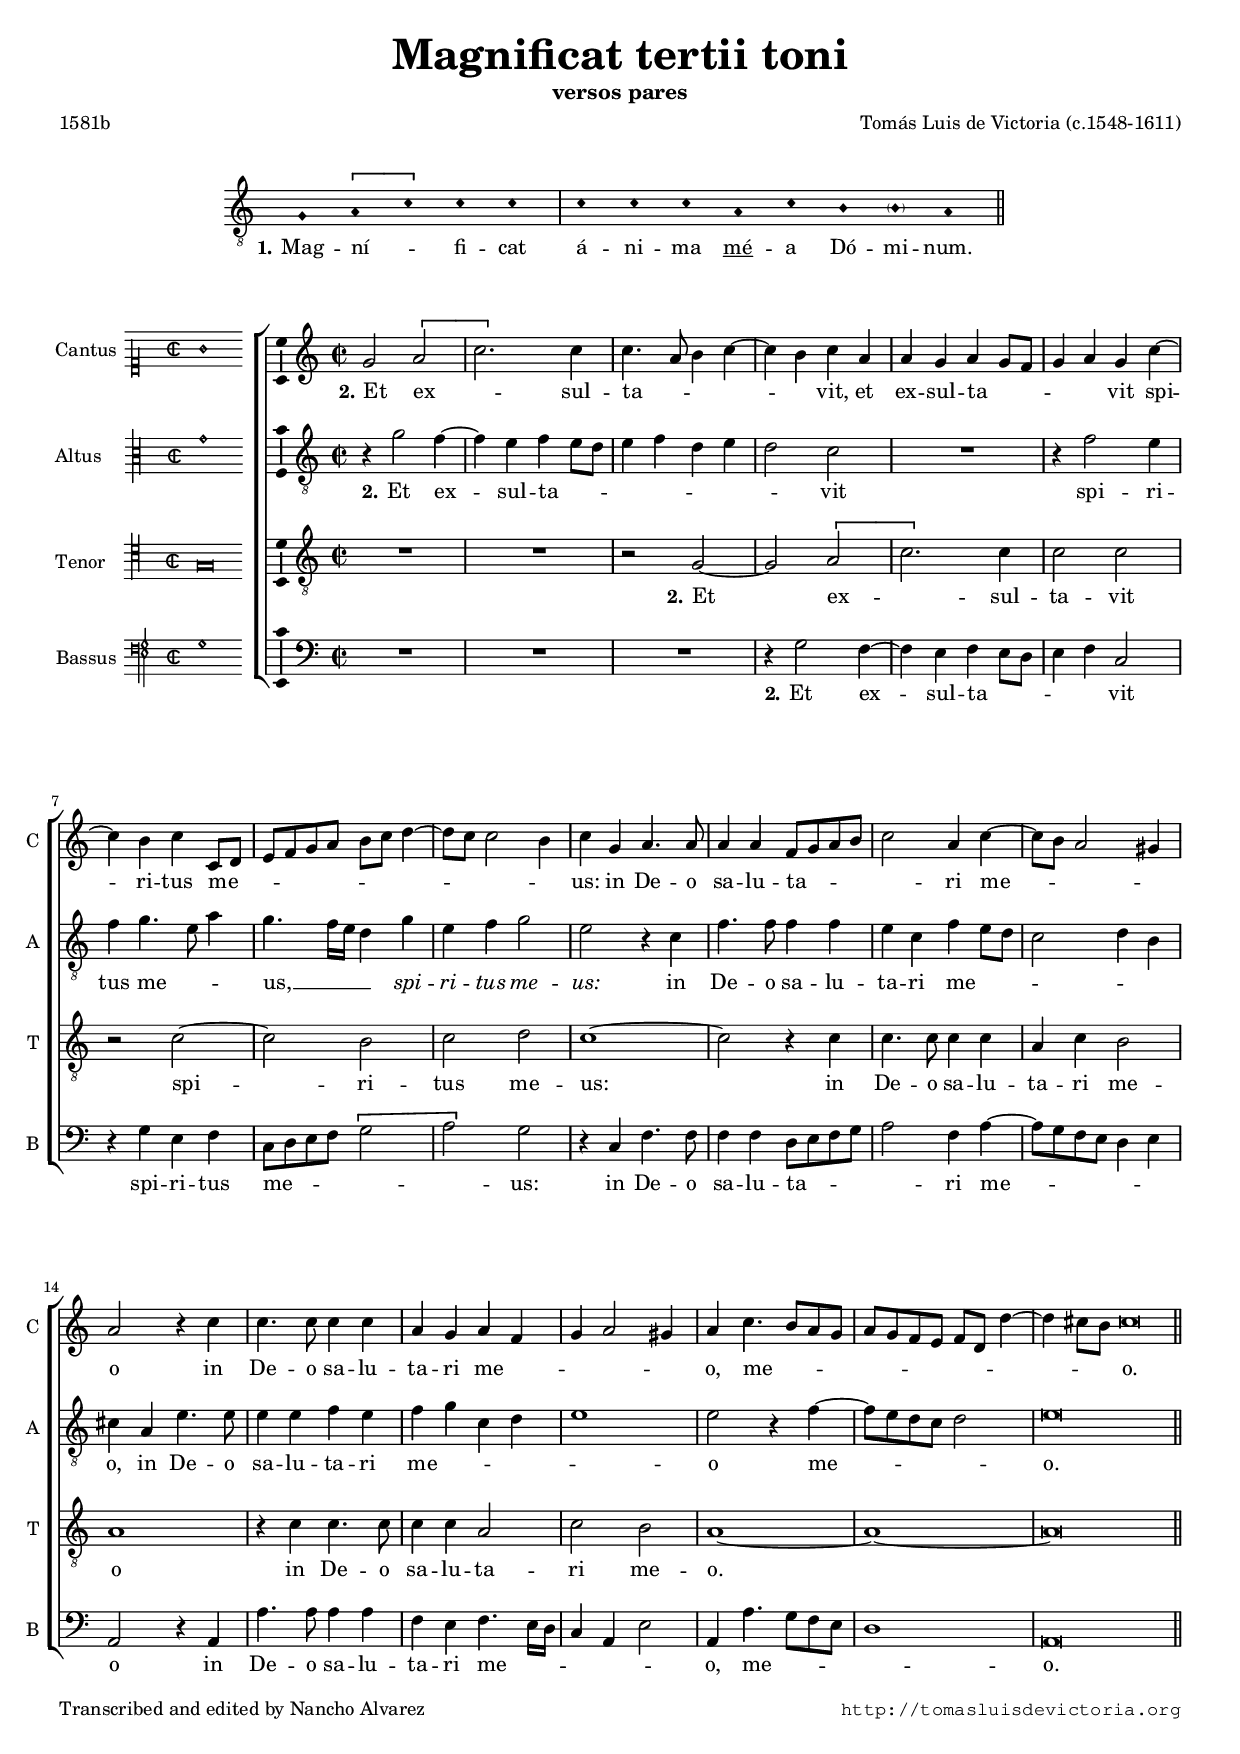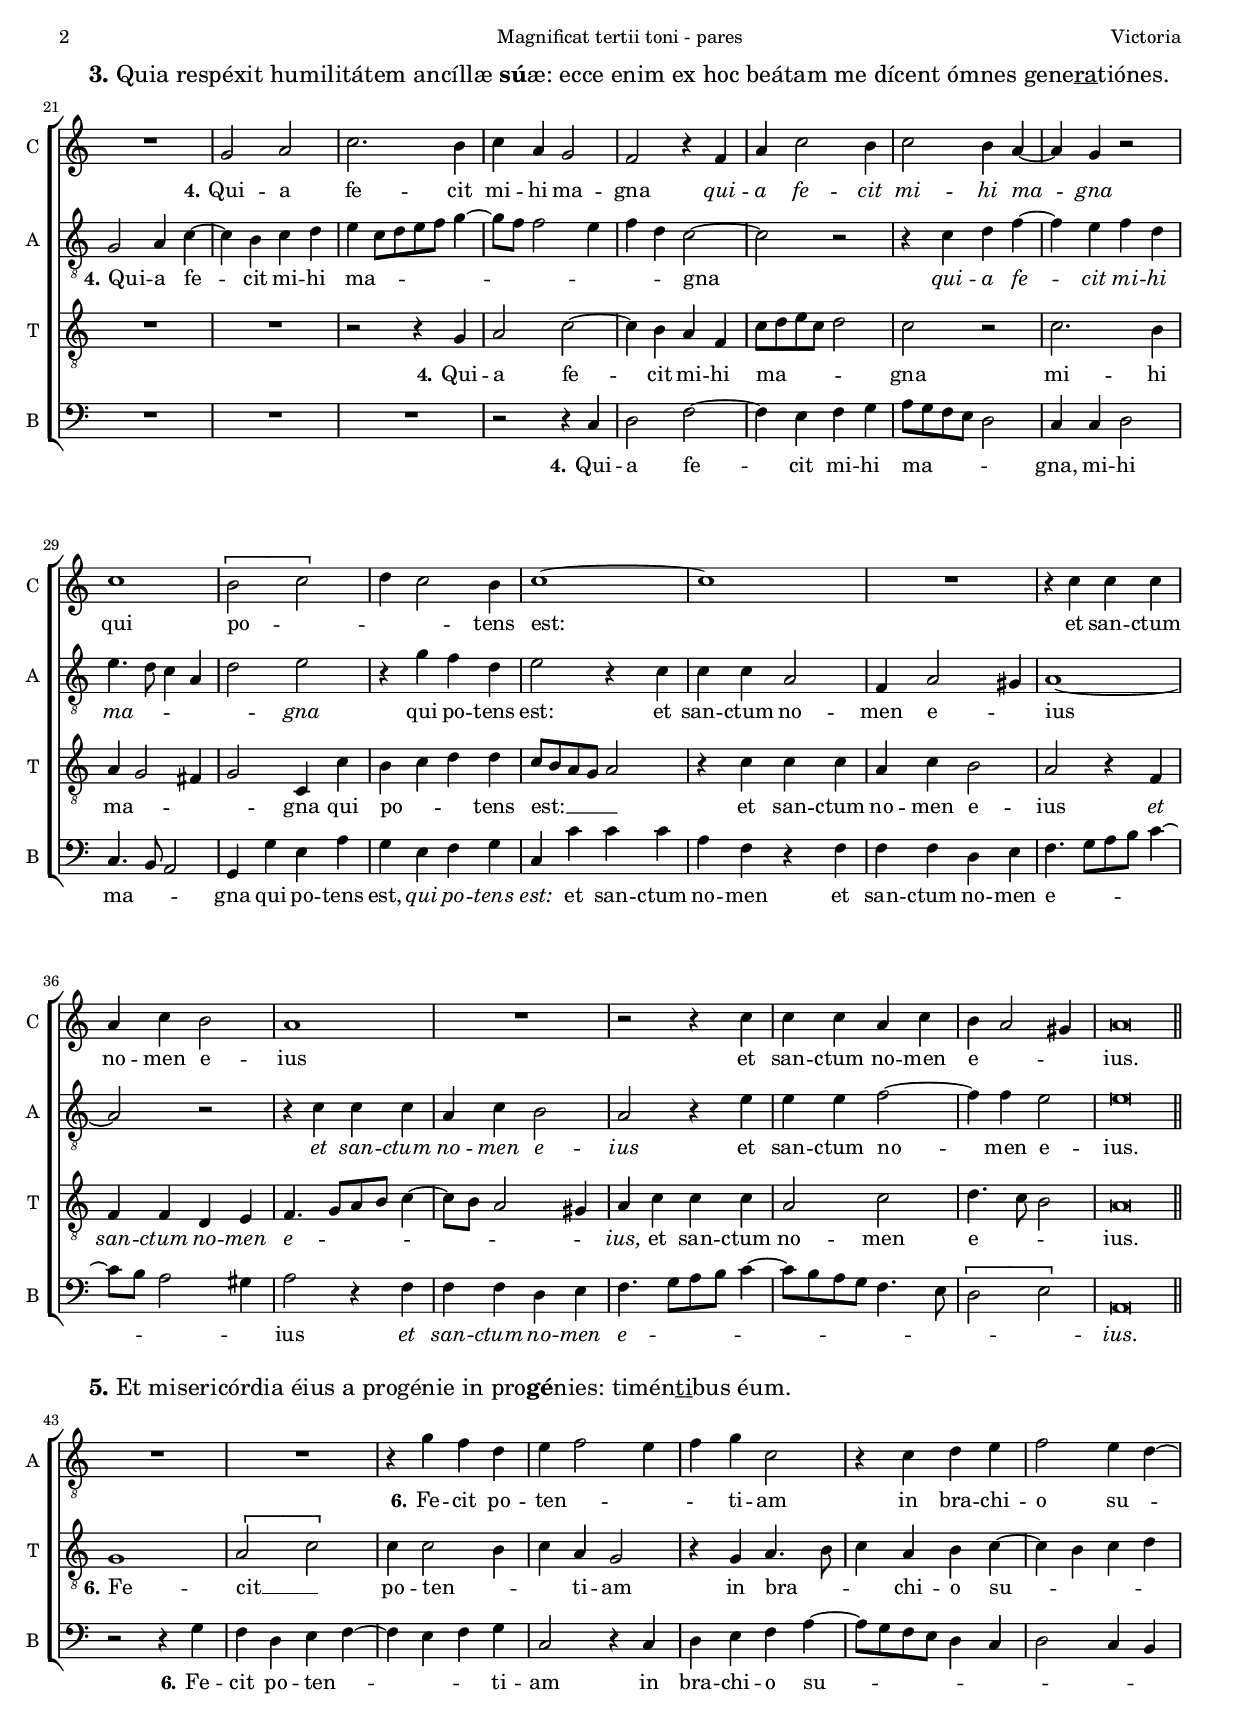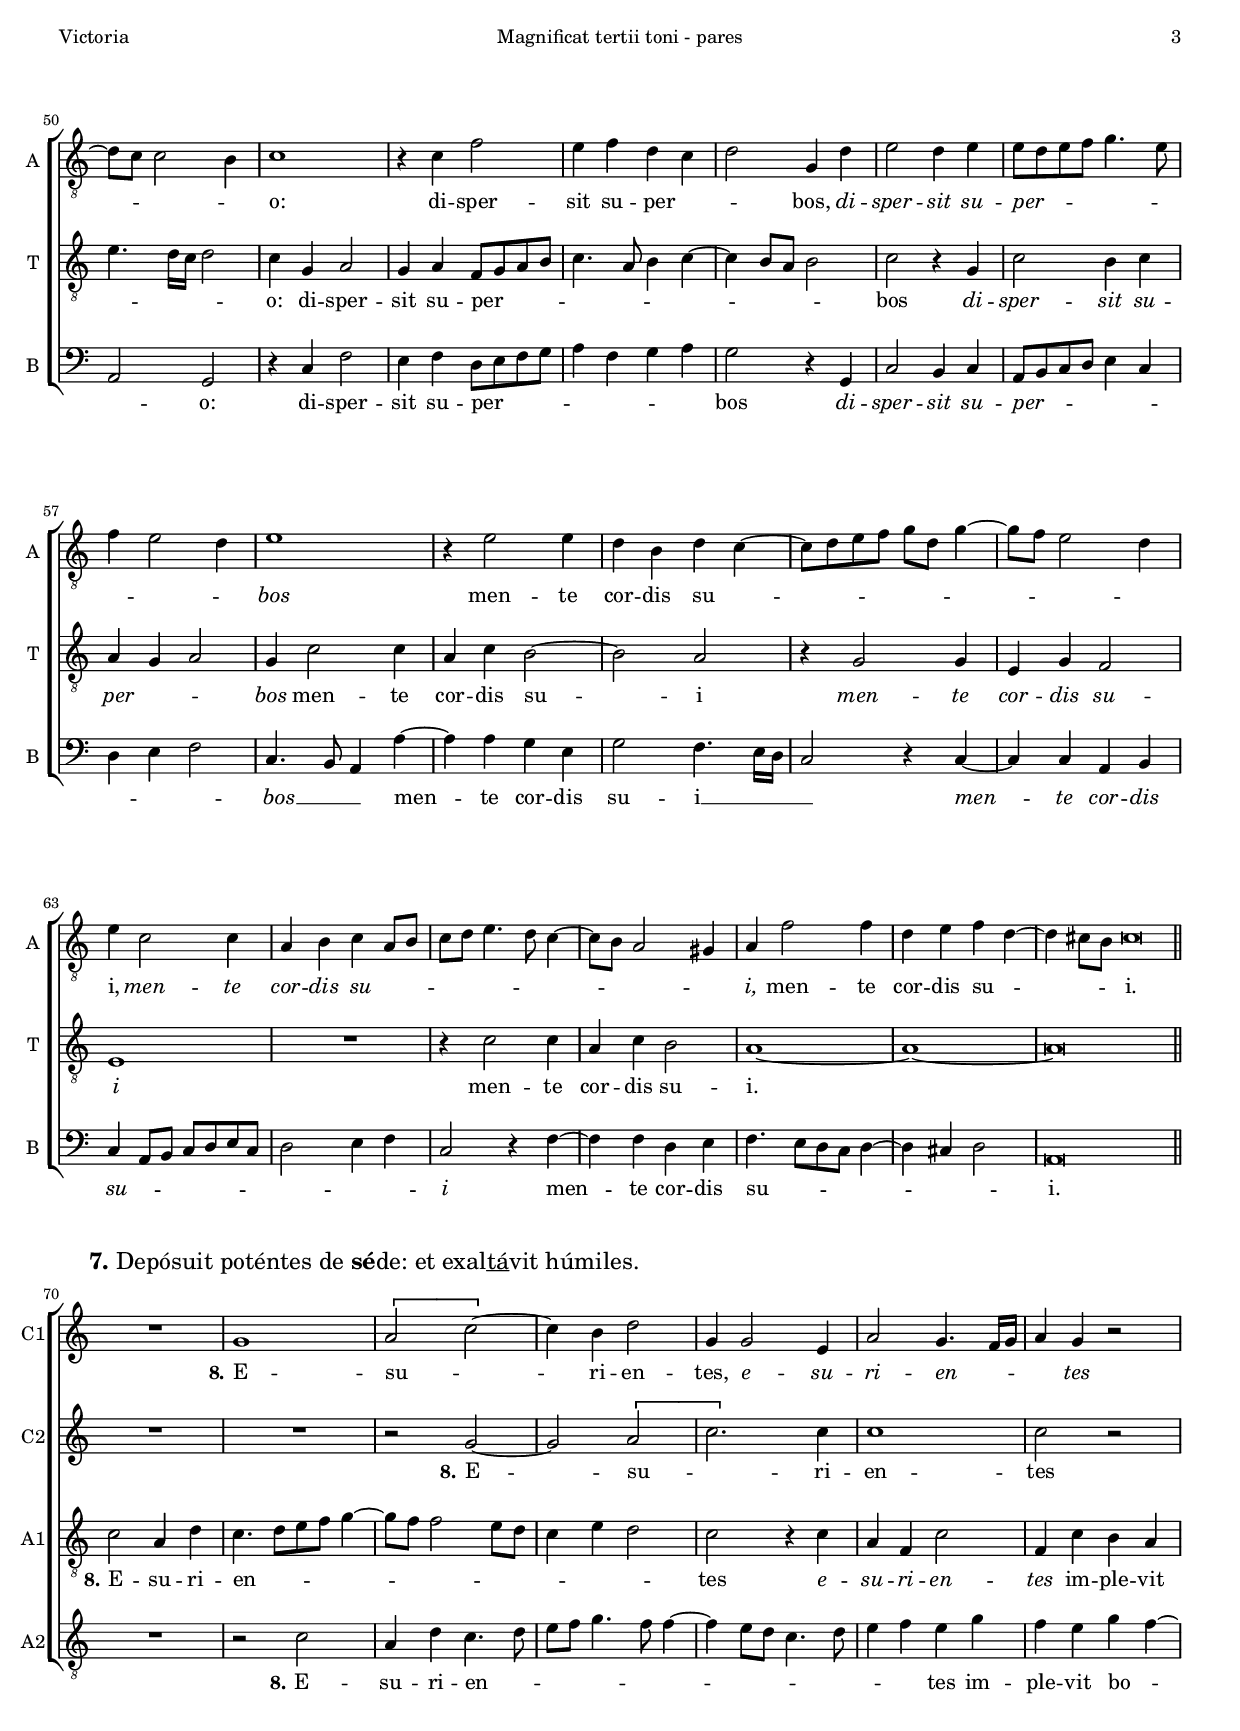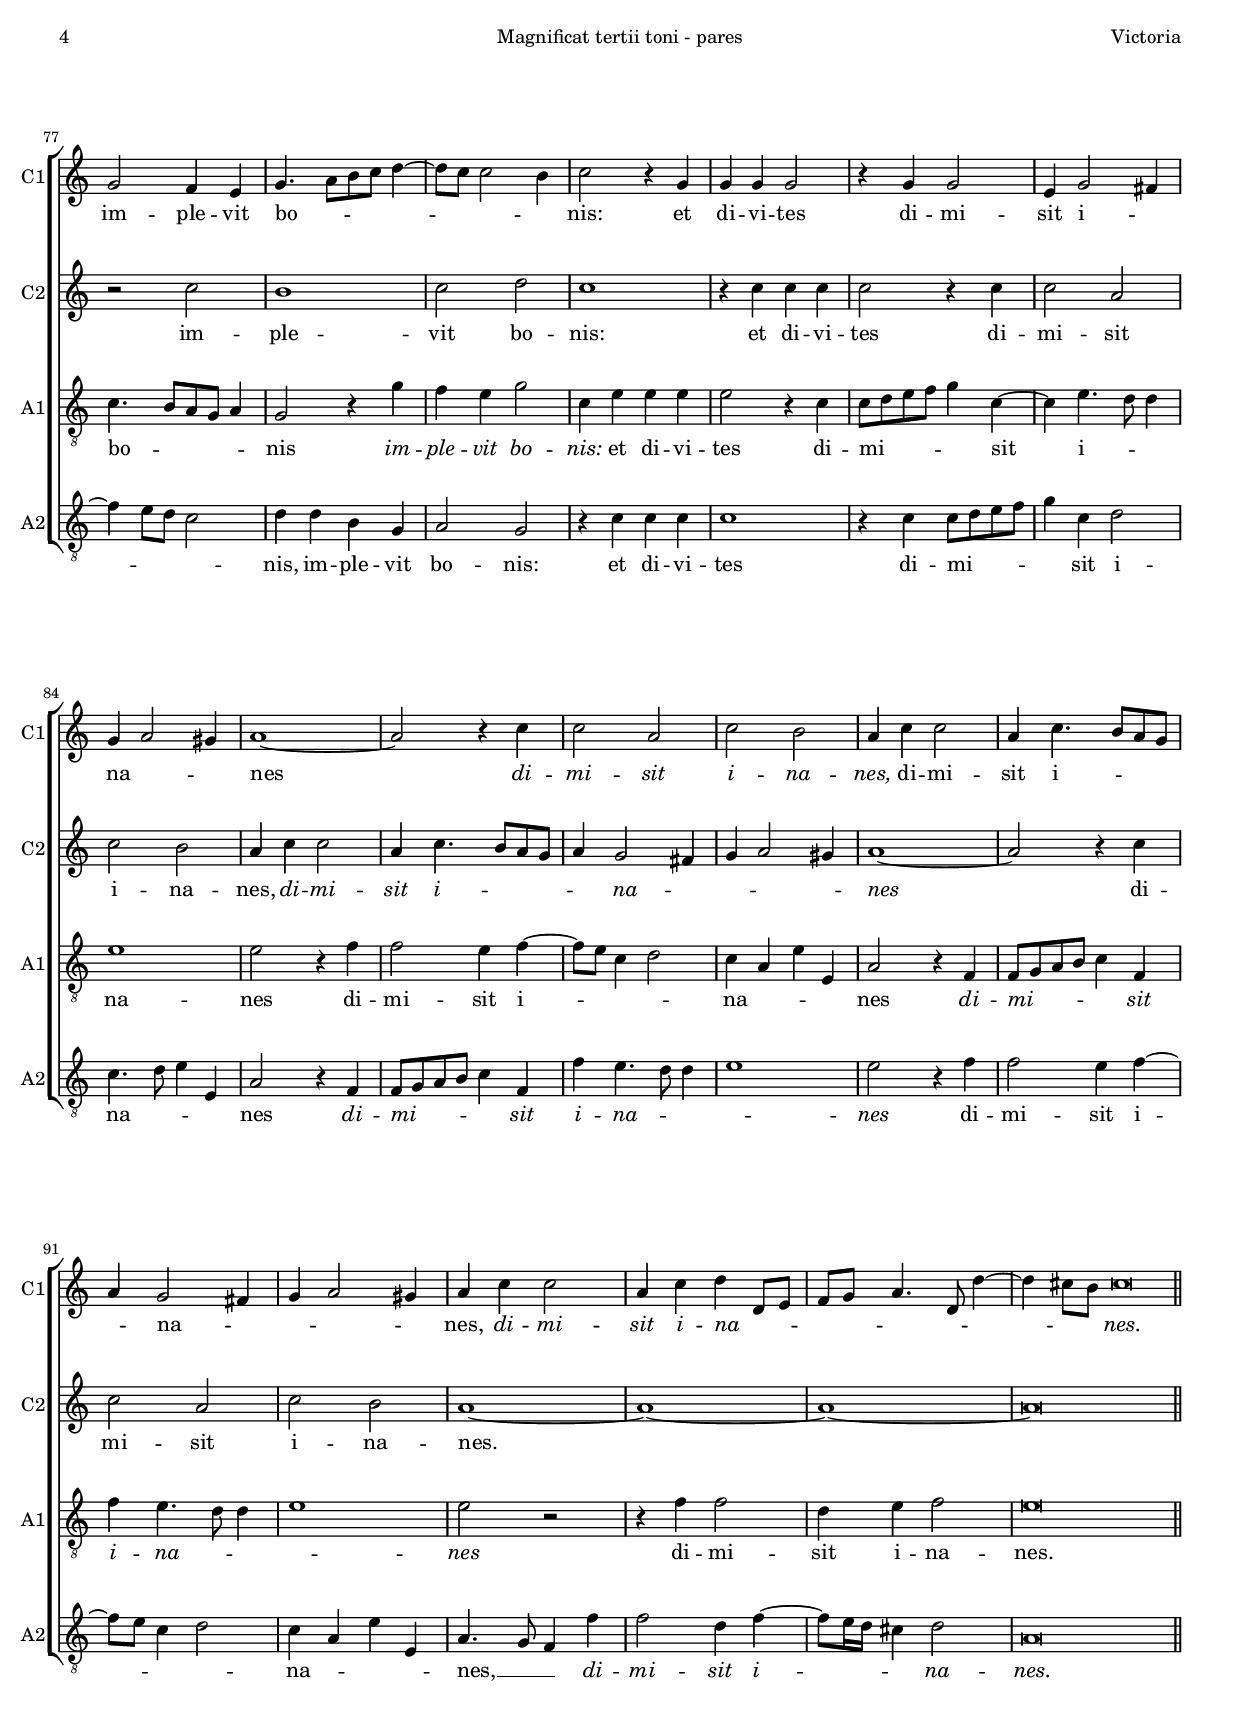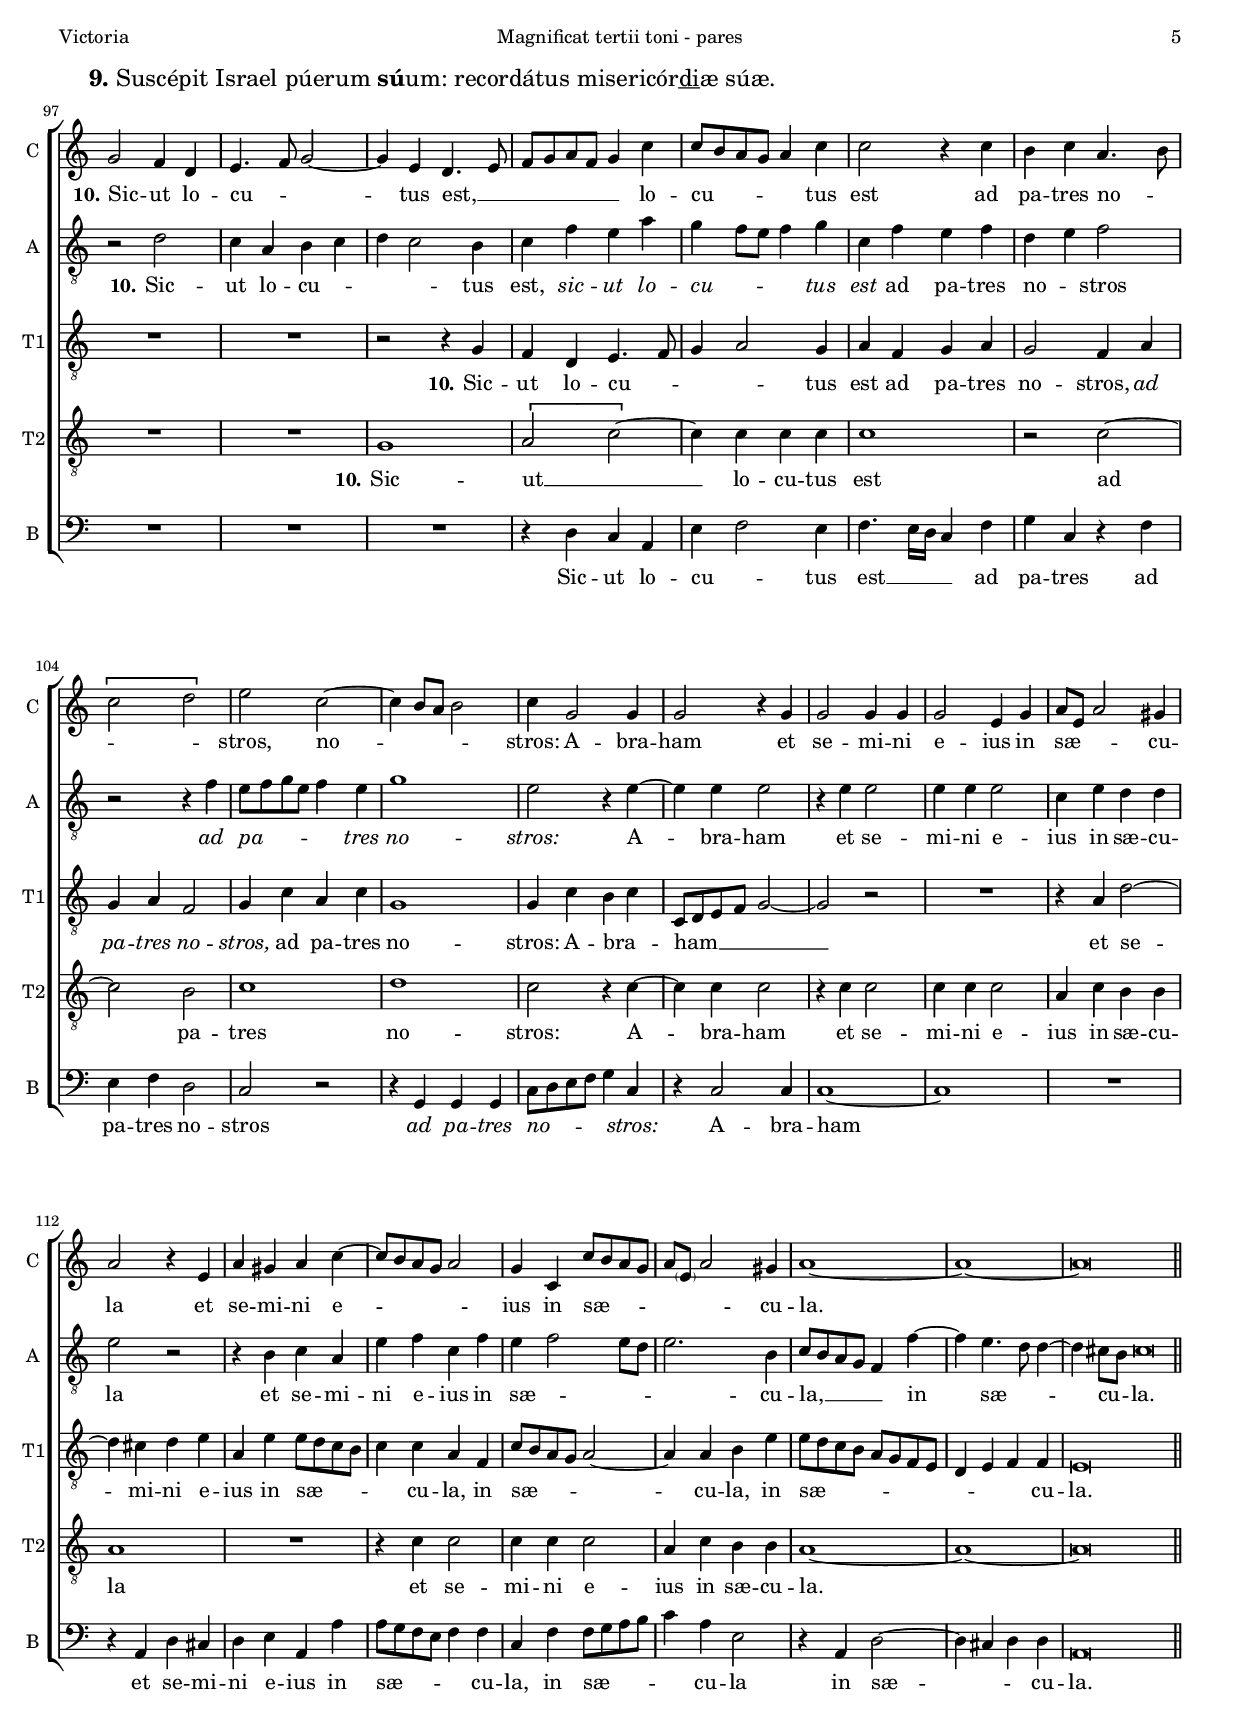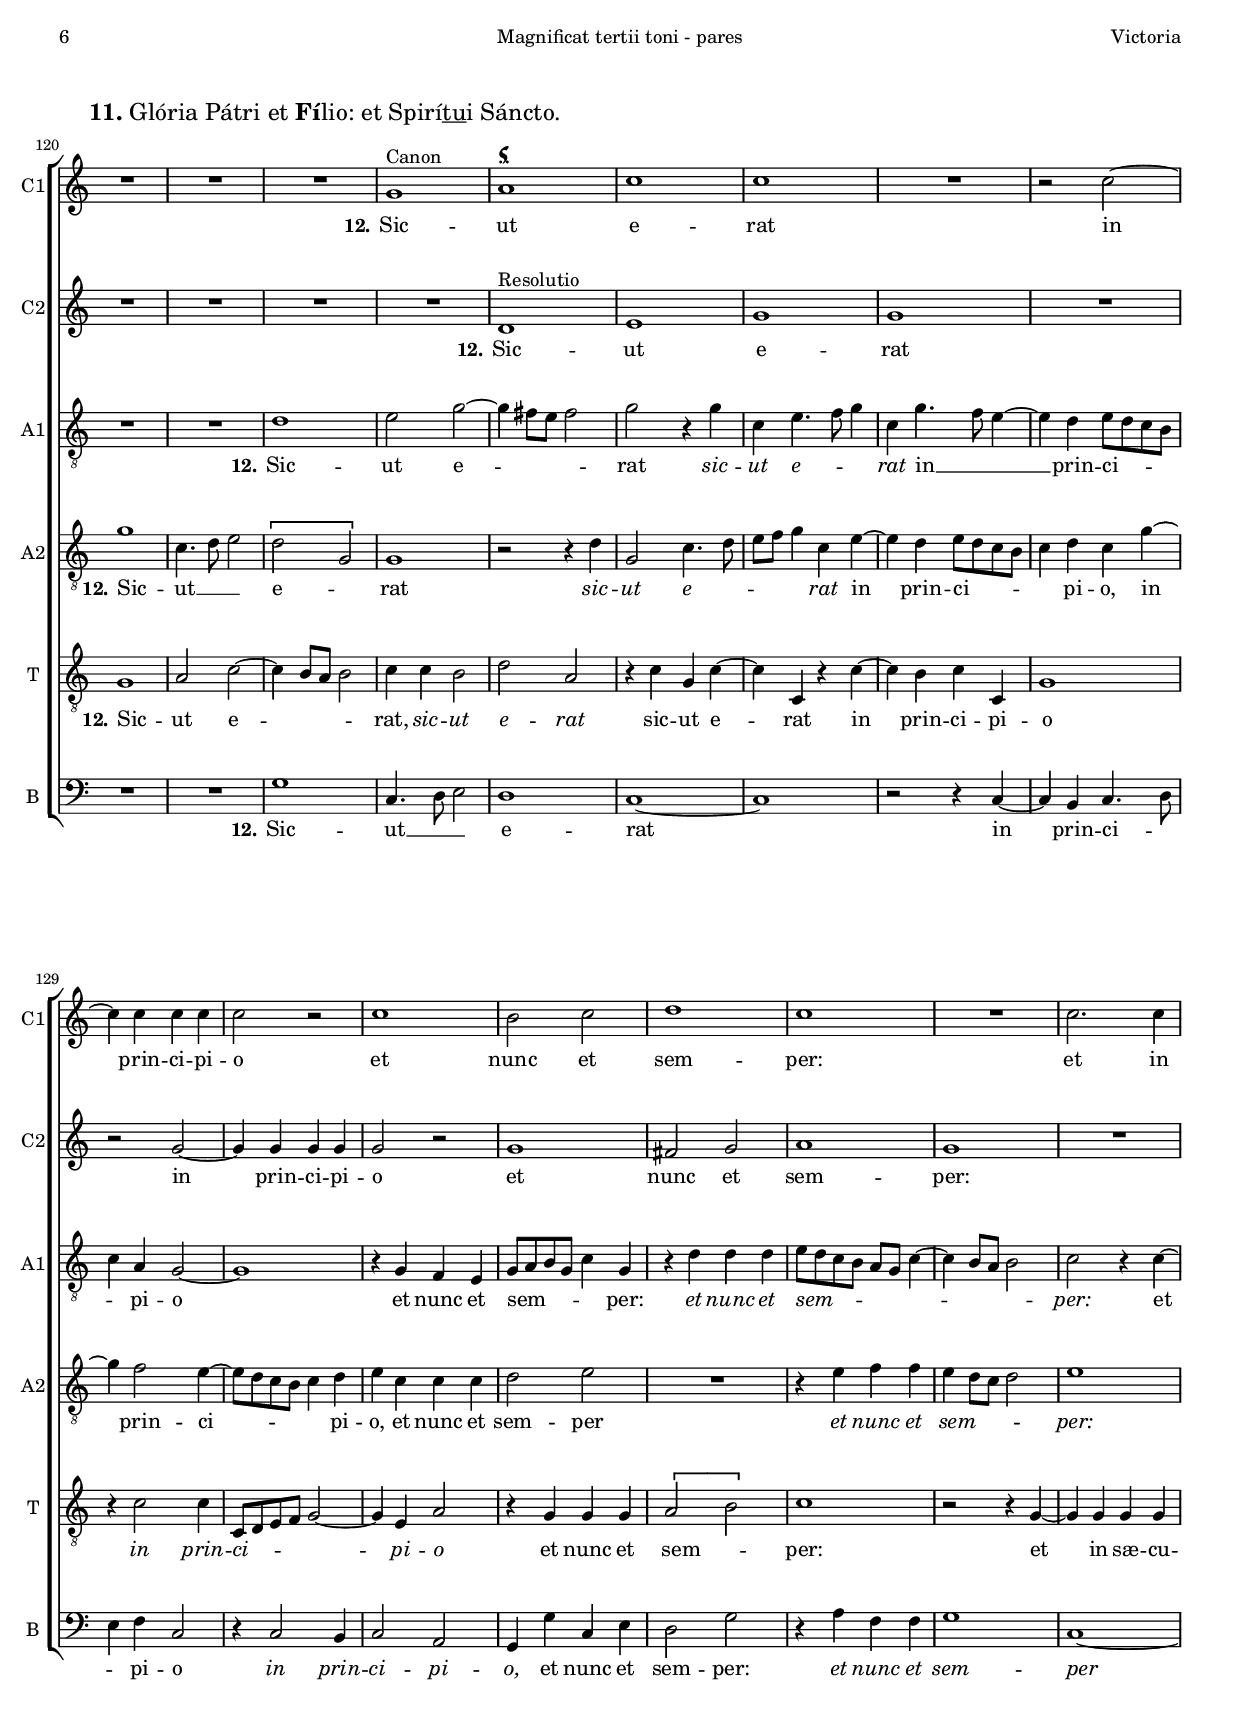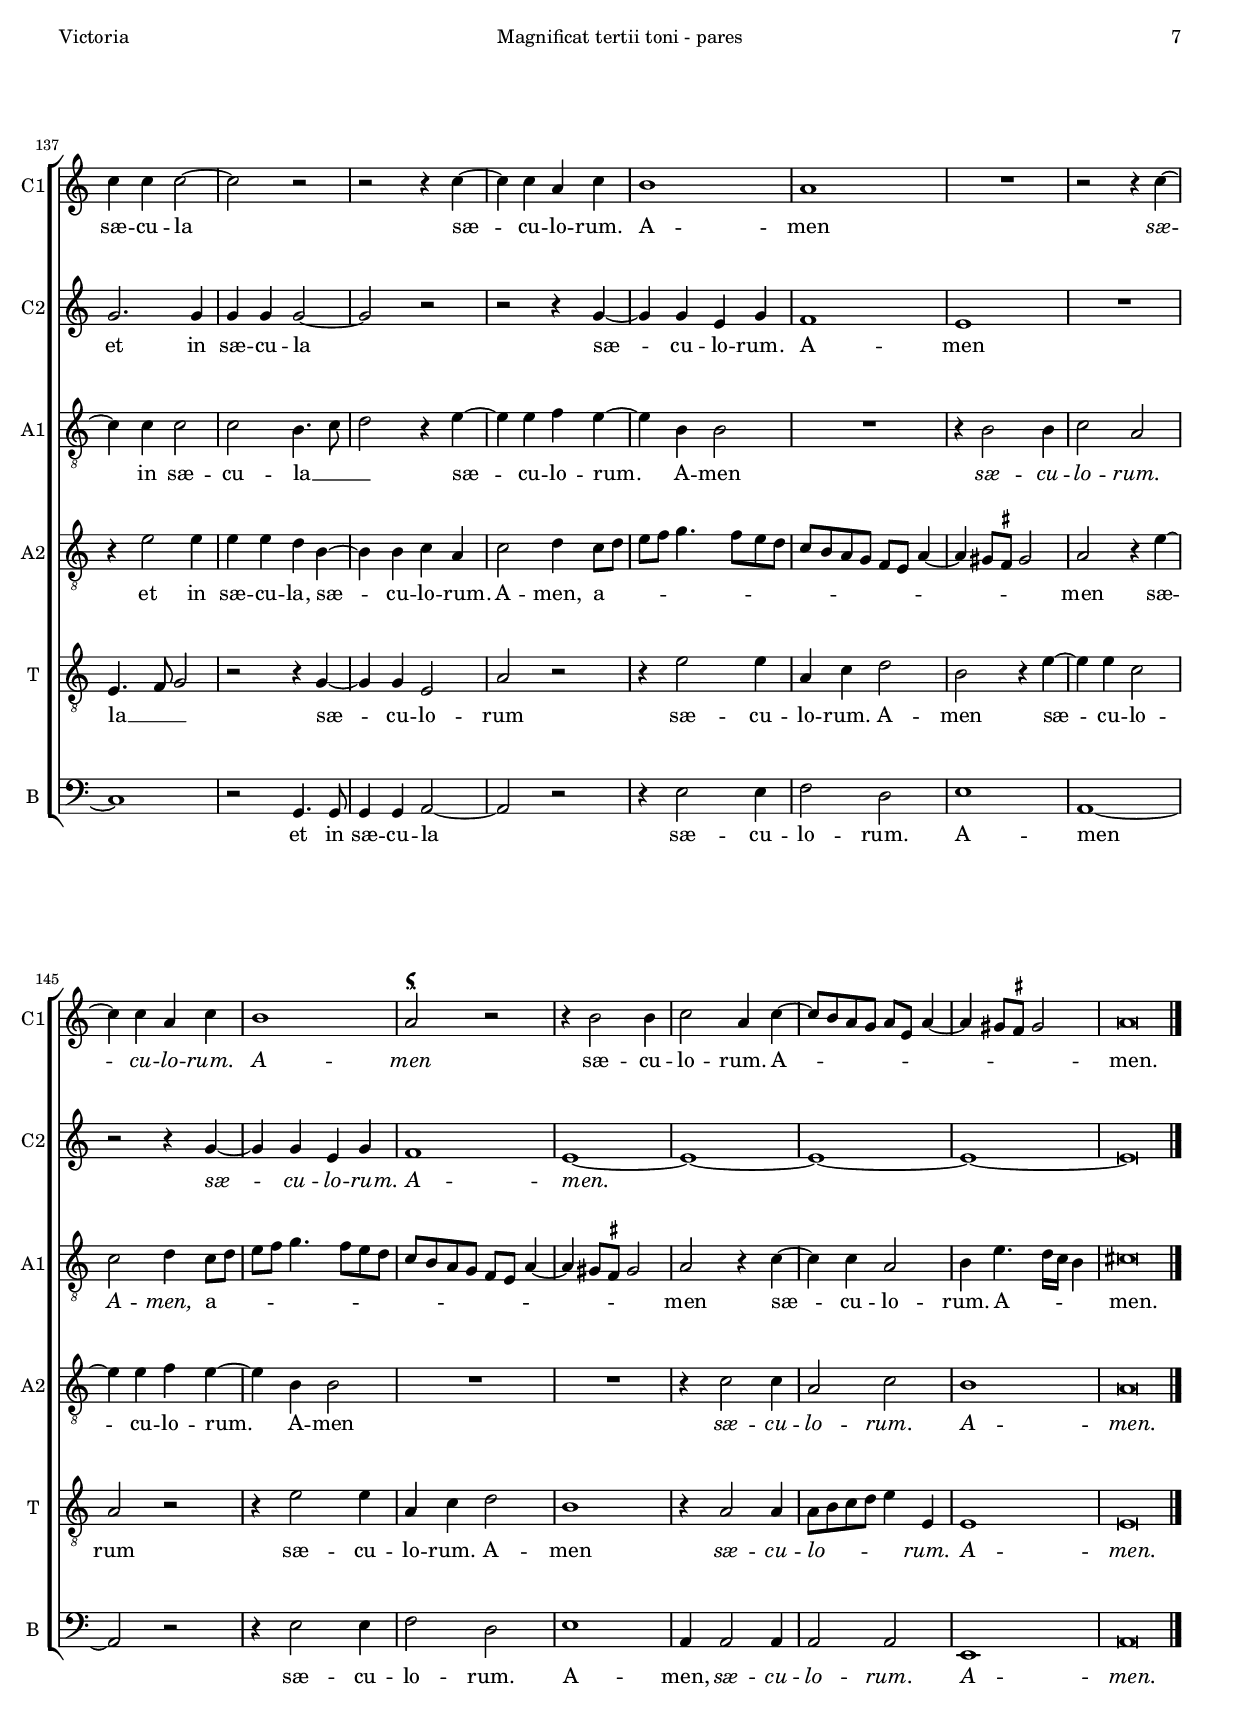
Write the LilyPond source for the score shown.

\version "2.22.0"

#(set-default-paper-size "a4")
#(set-global-staff-size 16.4)
#(ly:set-option 'point-and-click #f)
%mobile -s14.3 -i3.0 -m7

italicas=\override LyricText.font-shape = #'italic
rectas=\override LyricText.font-shape = #'upright
ss=\once \set suggestAccidentals = ##t
incipitwidth = 20
mtempo={\tempo 4 = 100 }
mtempob={\tempo 4 = 50 }
mtempoc={\tempo 4 = 150 }
mt=#(define-music-function (offset) (number?) ; move lyric text
      #{ \once \override LyricText.X-offset = -$offset #})

htitle="Magnificat tertii toni - pares"
hcomposer="Victoria"

\header {
	title=\markup{\fontsize #3 "Magnificat tertii toni"}
	subtitle="versos pares"
	%subsubtitle=\markup{\null \vspace #1 }
	composer="Tomás Luis de Victoria (c.1548-1611)"
        pdfauthor=\composer
	%opus="(-)"
	poet=\markup{"1581b"}
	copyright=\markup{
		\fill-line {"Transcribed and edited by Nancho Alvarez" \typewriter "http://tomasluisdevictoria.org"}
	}
%	tagline=""
}

\markup{\null \vspace #.4 }

\score {\transpose c c {
<<
         \new Voice = "canto" {
         	 %\set Staff.instrumentName=""
                 \override Staff.TimeSignature.transparent = ##t
                 \override Stem.transparent = ##t
                 \set Score.timing = ##f
                 \override NoteHead.style = #'neomensural         
                 \clef "G_8" 
                 \key c \major
                 g4 \[a c'\] c' c' \bar "|"
                 c' c' c' a c' b \parenthesize b a
                 % no coincide con ninguna entonación que yo conozca, antigua o moderna, pero es la del cantus firmus
                 \bar "||"
         }
         \new Lyrics \lyricsto "canto" { 
                \set stanza = "1." Mag -- ní -- _ fi -- cat  
                            á -- ni -- ma \markup{\underline "mé"} -- a Dó -- mi -- num.
         }
>>
        }%transpose

\layout {
        \override LigatureBracket.padding = #1
        line-width=16\cm 
        indent=2.8\cm
        ragged-right = ##f
                %tablet line-width=13.5\cm
                %tablet indent=3.0\cm
}
}

%tablet \pageBreak




global={
  \override Score.RehearsalMark.self-alignment-X=#left
  \override Score.RehearsalMark.padding=#5
  \override Score.TimeSignature.break-visibility=#end-of-line-invisible
  \key c \major \time 2/2 
        \skip 1*20 \bar "||" %\break
	\skip 1*22 \bar "||" \break
	\skip 1*27 \bar "||" \break
	\skip 1*27 \bar "||" \break
	\skip 1*23 \bar "||" \break
	\skip 1*33  \bar "|."
}

cantus=\relative c'' {
	g2 \[a
	c2.\] c4
	c4. a8 b4 c ~
	c b c a
%5
	a g a g8 f
	g4 a g c ~
	c b c c,8 d
	e f g a b c d4 ~
	d8 c c2 b4
%10
	c g a4. a8
	a4 a f8 g a b
	c2 a4 c ~
	c8 b a2 gis4
	a2 r4 c
%15
	c4. c8 c4 c
	a g a f
	g a2 gis4
	a c4. b8 a g
	a g f e f d d'4 ~
%20
	d cis8 b \mtempob cis\breve*1/4 \mtempo 
	\mark \markup{\concat {\bold "3." " Quia respéxit humilitátem ancíllæ " \bold "sú" "æ: ecce enim ex hoc beátam me dícent ómnes gene" \underline "ra" "tiónes."}}
	R1*4/4
	g2 a
	c2. b4
	c a g2
%25
	f r4 f
	a c2 b4
	c2 b4 a ~
	a g r2
	c1
%30
	\[b2 c\]
	d4 c2 b4
	c1 ~
	c
	R1*4/4
%35
	r4 c c c
	a c b2
	a1
	R1*4/4
	r2 r4 c
%40
	c c a c
	b a2 gis4
	a\breve*1/2
	R1*4/4
	R1*4/4
%45
	R1*4/4
	R1*4/4
	R1*4/4
	R1*4/4
	R1*4/4
%50
	R1*4/4
	R1*4/4
	R1*4/4
	R1*4/4
	R1*4/4
%55
	R1*4/4
	R1*4/4
	R1*4/4
	R1*4/4
	R1*4/4
%60
	R1*4/4
	R1*4/4
	R1*4/4
	R1*4/4
	R1*4/4
%65
	R1*4/4
	R1*4/4
	R1*4/4
	R1*4/4
	R1*4/4
%70
	\set Staff.shortInstrumentName="C1"
	\mark \markup{\concat {\bold "7." " Depósuit poténtes de " \bold "sé" "de: et exal" \underline "tá" "vit húmiles."}}
        R1*4/4
	g1
	\[a2 c ~ \]
	c4 b d2
	g,4 g2 e4
%75
	a2 g4. f16 g
	a4 g r2
	g f4 e
	g4.  a8[ b c] d4 ~
	d8 c c2 b4
%80
	c2 r4 g
	g g g2
	r4 g g2
	e4 g2 fis4
	g a2 gis4 % progresion con 2 sostenidos ! 
%85
	a1 ~
	a2 r4 c
	c2 a
	c b
	a4 c c2
%90
	a4 c4. b8 a g
	a4 g2 fis4
	g a2 gis4
	a c c2
	a4 c d d,8 e
%95
	f g a4. d,8 d'4 ~
	d cis8 b \mtempob cis\breve*1/4 \mtempo
	\set Staff.shortInstrumentName="C "
	\mark \markup{\concat {\bold "9." " Suscépit Israel púerum " \bold "sú" "um: recordátus misericór" \underline "di" "æ súæ."}}
        g2 f4 d
	e4. f8 g2 ~
	g4 e d4. e8
%100
	f g a f g4 c
	c8 b a g a4 c
	c2 r4 c
	b c a4. b8
	\[c2 d\]
%105
	e c ~
	c4 b8 a b2
	c4 g2 g4
	g2 r4 g
	g2 g4 g
%110
	g2 e4 g
	a8 e a2 gis4
	a2 r4 e
	a gis a c ~
	c8 b a g a2
%115
	g4 c, c'8 b a g
	a \parenthesize e a2 gis4 % pone d
	a1 ~
	a ~
	a\breve*1/2
%120
	\set Staff.shortInstrumentName="C1"
	\mark \markup{\concat {\bold "11." " Glória Pátri et " \bold "Fí" "lio: et Spirí" \underline "tu" "i Sáncto."}}	
	R1*4/4
	R1*4/4
	R1*4/4
	g1^\markup{"Canon"}
	s4*0^\markup{\hspace #.7 \fontsize #-2 \musicglyph "scripts.usignumcongruentiae"}
	a1
%125
	c
	c
	R1*4/4
	r2 c ~
	c4 c c c
%130
	c2 r
	c1
	b2 c
	d1
	c
%135
	R1*4/4
	c2. c4
	c c c2 ~
	c r
	r r4 c ~
%140
	c c a c
	b1
	a
	R1*4/4
	r2 r4 c ~
%145
	c c a c
	b1
	s4*0^\markup{\hspace #.7 \fontsize #-2 \musicglyph "scripts.usignumcongruentiae"}
	a2 r
	r4 b2 b4
	c2 a4 c ~
%150
	c8 b a g a e a4 ~
	a gis8 \ss fis gis2
	a\breve*1/2
}

cantusdos=\relative c'' {
	R1*4/4
	R1*4/4
	R1*4/4
	R1*4/4
%5
	R1*4/4
	R1*4/4
	R1*4/4
	R1*4/4
	R1*4/4
%10
	R1*4/4
	R1*4/4
	R1*4/4
	R1*4/4
	R1*4/4
%15
	R1*4/4
	R1*4/4
	R1*4/4
	R1*4/4
	R1*4/4
%20
	R1*4/4
	R1*4/4
	R1*4/4
	R1*4/4
	R1*4/4
%25
	R1*4/4
	R1*4/4
	R1*4/4
	R1*4/4
	R1*4/4
%30
	R1*4/4
	R1*4/4
	R1*4/4
	R1*4/4
	R1*4/4
%35
	R1*4/4
	R1*4/4
	R1*4/4
	R1*4/4
	R1*4/4
%40
	R1*4/4
	R1*4/4
	R1*4/4
	R1*4/4
	R1*4/4
%45
	R1*4/4
	R1*4/4
	R1*4/4
	R1*4/4
	R1*4/4
%50
	R1*4/4
	R1*4/4
	R1*4/4
	R1*4/4
	R1*4/4
%55
	R1*4/4
	R1*4/4
	R1*4/4
	R1*4/4
	R1*4/4
%60
	R1*4/4
	R1*4/4
	R1*4/4
	R1*4/4
	R1*4/4
%65
	R1*4/4
	R1*4/4
	R1*4/4
	R1*4/4
	R1*4/4
%70
	R1*4/4
	R1*4/4
	r2 g ~
	g \[a
	c2.\] c4
%75
	c1
	c2 r
	r c
	b1
	c2 d
%80
	c1
	r4 c c c
	c2 r4 c
	c2 a
	c b
%85
	a4 c c2
	a4 c4. b8 a g
	a4 g2 fis4
	g a2 gis4
	a1 ~
%90
	a2 r4 c
	c2 a
	c b
	a1 ~
	a ~
%95
	a ~
	a\breve*1/2
	R1*4/4
	R1*4/4
	R1*4/4
%100
	R1*4/4
	R1*4/4
	R1*4/4
	R1*4/4
	R1*4/4
%105
	R1*4/4
	R1*4/4
	R1*4/4
	R1*4/4
	R1*4/4
%110
	R1*4/4
	R1*4/4
	R1*4/4
	R1*4/4
	R1*4/4
%115
	R1*4/4
	R1*4/4
	R1*4/4
	R1*4/4
	R1*4/4
%120
	R1*4/4
	R1*4/4
	R1*4/4
	R1*4/4
	d,1^\markup{"Resolutio"}
%125
	e
	g
	g
	R1*4/4
	r2 g ~
%130
	g4 g g g
	g2 r
	g1
	fis2 g
	a1
%135
	g
	R1*4/4
	g2. g4
	g g g2 ~
	g r
%140
	r r4 g ~
	g g e g
	f1
	e
	R1*4/4
%145
	r2 r4 g ~
	g g e g
	f1
	e ~
	e ~
%150
	e ~
	e ~
	e\breve*1/2
}

altus=\relative c'' {
	r4 g2 f4 ~
	f e f e8 d
	e4 f d e
	d2 c
%5
	R1*4/4
	r4 f2 e4
	f g4. e8 a4
	g4. f16 e d4 g
	e f g2
%10
	e r4 c
	f4. f8 f4 f
	e c f e8 d
	c2 d4 b
	cis a e'4. e8
%15
	e4 e f e
	f g c, d
	e1
	e2 r4 f ~
	f8 e d c d2
%20
	e\breve*1/2
	g,2 a4 c ~
	c b c d
	e  c8[ d e f] g4 ~
	g8 f f2 e4
%25
	f d c2 ~
	c r
	r4 c d f ~
	f e f d
	e4. d8 c4 a
%30
	d2 e
	r4 g f d
	e2 r4 c
	c c a2
	f4 a2 gis4
%35
	a1 ~
	a2 r
	r4 c c c
	a c b2
	a r4 e'
%40
	e e f2 ~
	f4 f e2
	e\breve*1/2
	\mark \markup{\concat {\bold "5." " Et misericórdia éius a progénie in pro" \bold "gé" "nies: timén" \underline "ti" "bus éum."}}
	R1*4/4
	R1*4/4
%45
	r4 g f d
	e f2 e4
	f g c,2
	r4 c d e
	f2 e4 d ~
%50
	d8 c c2 b4
	c1
	r4 c f2
	e4 f d c
	d2 g,4 d'
%55
	e2 d4 e % hay una mancha que parece un puntillo borrado
	e8 d e f g4. e8
	f4 e2 d4
	e1
	r4 e2 e4
%60
	d b d c ~
	c8 d e f g d g4 ~
	g8 f e2 d4
	e c2 c4
	a b c a8 b
%65
	c d e4. d8 c4 ~
	c8 b a2 gis4
	a f'2 f4
	d e f d ~
	d cis8 b \mtempob cis\breve*1/4 \mtempo
%70
	\set Staff.shortInstrumentName="A1"
	c2 a4 d
	c4.  d8[ e f] g4 ~
	g8 f f2 e8 d
	c4 e d2
	c r4 c
%75
	a f c'2
	f,4 c' b a
	c4.  b8[ a g] a4
	g2 r4 g'
	f e g2
%80
	c,4 e e e
	e2 r4 c
	c8 d e f g4 c, ~
	c e4. d8 d4
	e1
%85
	e2 r4 f
	f2 e4 f ~
	f8 e c4 d2
	c4 a e' e,
	a2 r4 f
%90
	f8 g a b c4 f,
	f' e4. d8 d4
	e1
	e2 r
	r4 f f2
%95
	d4 e f2
	e\breve*1/2
	
	
	\set Staff.shortInstrumentName="A "
	r2 d
	c4 a b c
	d c2 b4
%100
	c f e a
	g f8 e f4 g
	c, f e f
	d e f2
	r r4 f
%105
	e8 f g e f4 e
	g1
	e2 r4 e ~
	e e e2
	r4 e e2
%110
	e4 e e2
	c4 e d d
	e2 r
	r4 b c a
	e' f c f
%115
	e f2 e8 d
	e2. b4
	c8 b a g f4 f' ~
	f e4. d8 d4 ~
	d cis8 b \mtempob cis\breve*1/4 \mtempo
%120
	\set Staff.shortInstrumentName="A1"
	R1*4/4
	R1*4/4
	d1
	e2 g ~
	g4 fis8 e fis2
%125
	g r4 g
	c, e4. f8 g4
	c, g'4. f8 e4 ~
	e d e8 d c b
	c4 a g2 ~
%130
	g1
	r4 g f e
	g8 a b g c4 g
	r d' d d
	e8 d c b a g c4 ~
%135
	c b8 a b2
	c r4 c ~
	c c c2
	c b4. c8
	d2 r4 e ~
%140
	e e f e ~
	e b b2
	R1*4/4
	r4 b2 b4
	c2 a
%145
	c d4 c8 d
	e f g4. f8 e d
	c b a g f e a4 ~
	a gis8 \ss fis gis2
	a r4 c ~
%150
	c c a2
	b4 e4. d16 c b4
	cis\breve*1/2
}

altusdos=\relative c' {
	R1*4/4
	R1*4/4
	R1*4/4
	R1*4/4
%5
	R1*4/4
	R1*4/4
	R1*4/4
	R1*4/4
	R1*4/4
%10
	R1*4/4
	R1*4/4
	R1*4/4
	R1*4/4
	R1*4/4
%15
	R1*4/4
	R1*4/4
	R1*4/4
	R1*4/4
	R1*4/4
%20
	R1*4/4
	R1*4/4
	R1*4/4
	R1*4/4
	R1*4/4
%25
	R1*4/4
	R1*4/4
	R1*4/4
	R1*4/4
	R1*4/4
%30
	R1*4/4
	R1*4/4
	R1*4/4
	R1*4/4
	R1*4/4
%35
	R1*4/4
	R1*4/4
	R1*4/4
	R1*4/4
	R1*4/4
%40
	R1*4/4
	R1*4/4
	R1*4/4
	R1*4/4
	R1*4/4
%45
	R1*4/4
	R1*4/4
	R1*4/4
	R1*4/4
	R1*4/4
%50
	R1*4/4
	R1*4/4
	R1*4/4
	R1*4/4
	R1*4/4
%55
	R1*4/4
	R1*4/4
	R1*4/4
	R1*4/4
	R1*4/4
%60
	R1*4/4
	R1*4/4
	R1*4/4
	R1*4/4
	R1*4/4
%65
	R1*4/4
	R1*4/4
	R1*4/4
	R1*4/4
	R1*4/4
%70
	R1*4/4
	r2 c
	a4 d c4. d8
	e f g4. f8 f4 ~
	f e8 d c4. d8
%75
	e4 f e g
	f e g f ~
	f e8 d c2
	d4 d b g
	a2 g
%80
	r4 c c c
	c1
	r4 c c8 d e f
	g4 c, d2
	c4. d8 e4 e,
%85
	a2 r4 f
	f8 g a b c4 f,
	f' e4. d8 d4
	e1
	e2 r4 f
%90
	f2 e4 f ~
	f8 e c4 d2
	c4 a e' e,
	a4. g8 f4 f'
	f2 d4 f ~
%95
	f8 e16 d cis4 d2
	a\breve*1/2
	R1*4/4
	R1*4/4
	R1*4/4
%100
	R1*4/4
	R1*4/4
	R1*4/4
	R1*4/4
	R1*4/4
%105
	R1*4/4
	R1*4/4
	R1*4/4
	R1*4/4
	R1*4/4
%110
	R1*4/4
	R1*4/4
	R1*4/4
	R1*4/4
	R1*4/4
%115
	R1*4/4
	R1*4/4
	R1*4/4
	R1*4/4
	R1*4/4
%120
	g'1
	c,4. d8 e2
	\[d g,\]
	g1
	r2 r4 d'
%125
	g,2 c4. d8
	e f g4 c, e ~
	e d e8 d c b
	c4 d c g' ~
	g f2 e4 ~
%130
	e8 d c b c4 d
	e c c c
	d2 e
	R1*4/4
	r4 e f f
%135
	e d8 c d2
	e1
	r4 e2 e4
	e e d b ~
	b b c a
%140
	c2 d4 c8 d
	e f g4. f8 e d
	c b a g f e a4 ~
	a gis8 \ss fis gis2
	a r4 e' ~
%145
	e e f e ~
	e b b2
	R1*4/4
	R1*4/4
	r4 c2 c4
%150
	a2 c
	b1
	a\breve*1/2
}

tenor=\relative c' {
	R1*4/4
	R1*4/4
	r2 g ~
	g \[a
%5
	c2.\] c4
	c2 c
	r c ~
	c b
	c d
%10
	c1 ~
	c2 r4 c
	c4. c8 c4 c
	a c b2
	a1
%15
	r4 c c4. c8
	c4 c a2
	c b
	a1 ~
	a ~
%20
	a\breve*1/2
	R1*4/4
	R1*4/4
	r2 r4 g
	a2 c ~
%25
	c4 b a f
	c'8 d e c d2
	c r
	c2. b4
	a g2 fis4
%30
	g2 c,4 c'
	b c d d
	c8 b a g a2
	r4 c c c
	a c b2
%35
	a r4 f
	f f d e
	f4.  g8[ a b] c4 ~
	c8 b a2 gis4
	a c c c
%40
	a2 c
	d4. c8 b2
	a\breve*1/2
	g1
	\[a2 c\]
%45
	c4 c2 b4
	c a g2
	r4 g a4. b8
	c4 a b c ~
	c b c d
%50
	e4. d16 c d2
	c4 g a2
	g4 a f8 g a b
	c4. a8 b4 c ~
	c b8 a b2
%55
	c r4 g
	c2 b4 c
	a g a2
	g4 c2 c4
	a c b2 ~
%60
	b a
	r4 g2 g4
	e g f2
	e1
	R1*4/4
%65
	r4 c'2 c4
	a c b2
	a1 ~
	a ~
	a\breve*1/2
%70
	R1*4/4
	R1*4/4
	R1*4/4
	R1*4/4
	R1*4/4
%75
	R1*4/4
	R1*4/4
	R1*4/4
	R1*4/4
	R1*4/4
%80
	R1*4/4
	R1*4/4
	R1*4/4
	R1*4/4
	R1*4/4
%85
	R1*4/4
	R1*4/4
	R1*4/4
	R1*4/4
	R1*4/4
%90
	R1*4/4
	R1*4/4
	R1*4/4
	R1*4/4
	R1*4/4
%95
	R1*4/4
	R1*4/4
	\set Staff.shortInstrumentName="T1"
	R1*4/4
	R1*4/4
	r2 r4 g
%100
	f d e4. f8
	g4 a2 g4
	a f g a
	g2 f4 a
	g a f2
%105
	g4 c a c
	g1
	g4 c b c
	c,8 d e f g2 ~
	g r
%110
	R1*4/4
	r4 a d2 ~
	d4 cis d e
	a, e' e8 d c b
	c4 c a f
%115
	c'8 b a g a2 ~
	a4 a b e
	e8 d c b a g f e
	d4 e f f
	e\breve*1/2
%120
	\set Staff.shortInstrumentName="T "
	g1
	a2 c ~
	c4 b8 a b2
	c4 c b2
	d a
%125
	r4 c g c ~
	c c, r c' ~
	c b c c,
	g'1
	r4 c2 c4
%130
	c,8 d e f g2 ~
	g4 e a2
	r4 g g g
	\[a2 b\]
	c1
%135
	r2 r4 g ~
	g g g g
	e4. f8 g2
	r r4 g ~
	g g e2
%140
	a r
	r4 e'2 e4
	a, c d2
	b r4 e ~
	e e c2
%145
	a r
	r4 e'2 e4
	a,4 c d2
	b1
	r4 a2 a4
%150
	a8 b c d e4 e,
	e1
	e\breve*1/2
}

tenordos=\relative c' {
	R1*4/4
	R1*4/4
	R1*4/4
	R1*4/4
%5
	R1*4/4
	R1*4/4
	R1*4/4
	R1*4/4
	R1*4/4
%10
	R1*4/4
	R1*4/4
	R1*4/4
	R1*4/4
	R1*4/4
%15
	R1*4/4
	R1*4/4
	R1*4/4
	R1*4/4
	R1*4/4
%20
	R1*4/4
	R1*4/4
	R1*4/4
	R1*4/4
	R1*4/4
%25
	R1*4/4
	R1*4/4
	R1*4/4
	R1*4/4
	R1*4/4
%30
	R1*4/4
	R1*4/4
	R1*4/4
	R1*4/4
	R1*4/4
%35
	R1*4/4
	R1*4/4
	R1*4/4
	R1*4/4
	R1*4/4
%40
	R1*4/4
	R1*4/4
	R1*4/4
	R1*4/4
	R1*4/4
%45
	R1*4/4
	R1*4/4
	R1*4/4
	R1*4/4
	R1*4/4
%50
	R1*4/4
	R1*4/4
	R1*4/4
	R1*4/4
	R1*4/4
%55
	R1*4/4
	R1*4/4
	R1*4/4
	R1*4/4
	R1*4/4
%60
	R1*4/4
	R1*4/4
	R1*4/4
	R1*4/4
	R1*4/4
%65
	R1*4/4
	R1*4/4
	R1*4/4
	R1*4/4
	R1*4/4
%70
	R1*4/4
	R1*4/4
	R1*4/4
	R1*4/4
	R1*4/4
%75
	R1*4/4
	R1*4/4
	R1*4/4
	R1*4/4
	R1*4/4
%80
	R1*4/4
	R1*4/4
	R1*4/4
	R1*4/4
	R1*4/4
%85
	R1*4/4
	R1*4/4
	R1*4/4
	R1*4/4
	R1*4/4
%90
	R1*4/4
	R1*4/4
	R1*4/4
	R1*4/4
	R1*4/4
%95
	R1*4/4
	R1*4/4
	R1*4/4
	R1*4/4
	g1
%100
	\[a2 c ~ \]
	c4 c c c
	c1
	r2 c ~
	c b
%105
	c1
	d
	c2 r4 c ~
	c c c2
	r4 c c2
%110
	c4 c c2
	a4 c b b
	a1
	R1*4/4
	r4 c c2
%115
	c4 c c2
	a4 c b b
	a1 ~
	a ~
	a\breve*1/2
%120
	R1*4/4
	R1*4/4
	R1*4/4
	R1*4/4
	R1*4/4
%125
	R1*4/4
	R1*4/4
	R1*4/4
	R1*4/4
	R1*4/4
%130
	R1*4/4
	R1*4/4
	R1*4/4
	R1*4/4
	R1*4/4
%135
	R1*4/4
	R1*4/4
	R1*4/4
	R1*4/4
	R1*4/4
%140
	R1*4/4
	R1*4/4
	R1*4/4
	R1*4/4
	R1*4/4
%145
	R1*4/4
	R1*4/4
	R1*4/4
	R1*4/4
	R1*4/4
%150
	R1*4/4
	R1*4/4
	R1*4/4
}

bassus=\relative c' {
	R1*4/4
	R1*4/4
	R1*4/4
	r4 g2 f4 ~
%5
	f e f e8 d
	e4 f c2
	r4 g' e f
	c8 d e f \[g2
	a\] g
%10
	r4 c, f4. f8
	f4 f d8 e f g
	a2 f4 a ~
	a8 g f e d4 e
	a,2 r4 a
%15
	a'4. a8 a4 a
	f e f4. e16 d
	c4 a e'2
	a,4 a'4. g8 f e
	d1
%20
	a\breve*1/2
	R1*4/4
	R1*4/4
	R1*4/4
	r2 r4 c
%25
	d2 f ~
	f4 e f g
	a8 g f e d2
	c4 c d2
	c4. b8 a2
%30
	g4 g' e a
	g e f g
	c, c' c c
	a f r f
	f f d e
%35
	f4.  g8[ a b] c4 ~
	c8 b a2 gis4
	a2 r4 f
	f f d e
	f4.  g8[ a b] c4 ~
%40
	c8 b a g f4. e8
	\[d2 e\]
	a,\breve*1/2
	r2 r4 g'
	f d e f ~
%45
	f e f g
	c,2 r4 c
	d e f a ~
	a8 g f e d4 c
	d2 c4 b
%50
	a2 g
	r4 c f2
	e4 f d8 e f g
	a4 f g a
	g2 r4 g,
%55
	c2 b4 c
	a8 b c d e4 c
	d e f2
	c4. b8 a4 a' ~
	a a g e
%60
	g2 f4. e16 d
	c2 r4 c ~
	c c a b
	c a8 b c d e c
	d2 e4 f
%65
	c2 r4 f ~
	f f d e
	f4.  e8[ d c] d4 ~
	d cis d2
	a\breve*1/2
%70
	R1*4/4
	R1*4/4
	R1*4/4
	R1*4/4
	R1*4/4
%75
	R1*4/4
	R1*4/4
	R1*4/4
	R1*4/4
	R1*4/4
%80
	R1*4/4
	R1*4/4
	R1*4/4
	R1*4/4
	R1*4/4
%85
	R1*4/4
	R1*4/4
	R1*4/4
	R1*4/4
	R1*4/4
%90
	R1*4/4
	R1*4/4
	R1*4/4
	R1*4/4
	R1*4/4
%95
	R1*4/4
	R1*4/4
	R1*4/4
	R1*4/4
	R1*4/4
%100
	r4 d c a
	e' f2 e4
	f4. e16 d c4 f
	g c, r f
	e f d2
%105
	c r
	r4 g g g
	c8 d e f g4 c,
	r c2 c4
	c1 ~
%110
	c
	R1*4/4
	r4 a d cis
	d e a, a'
	a8 g f e f4 f
%115
	c f f8 g a b
	c4 a e2
	r4 a, d2 ~
	d4 cis d d
	a\breve*1/2
%120
	R1*4/4
	R1*4/4
	g'1
	c,4. d8 e2
	d1
%125
	c ~
	c
	r2 r4 c ~
	c b c4. d8
	e4 f c2
%130
	r4 c2 b4
	c2 a
	g4 g' c, e
	d2 g
	r4 a f f
%135
	g1
	c, ~
	c
	r2 g4. g8
	g4 g a2 ~
%140
	a r
	r4 e'2 e4
	f2 d
	e1
	a, ~
%145
	a2 r
	r4 e'2 e4
	f2 d
	e1
	a,4 a2 a4
%150
	a2 a
	e1
	a\breve*1/2
}

textocantus=\lyricmode{
\set stanza = "2." 
\mt #0 Et ex -- _ sul -- ta -- _ _ _ _ _ vit,
et ex -- sul -- ta -- _ _ _ _ vit
\mt #.5 spi -- _ ri -- tus me -- _ _ _ _ _ _ _ _ _ _ _ _ us:
in De -- o sa -- lu -- ta -- _ _ _ _ ri me -- _ _ _ _ o
in De -- o sa -- lu -- ta -- ri \mt #.5 me -- _ _ _ _ o,
me -- _ _ _ _ _ _ _ _ _ _ _ _ _ o.
\set stanza = "4." 
Qui -- a fe -- cit mi -- hi ma -- gna
\italicas
qui -- a fe -- cit mi -- hi ma -- _ gna
\rectas
qui po -- _ _ _ tens est: _
et \mt #2 san -- ctum no -- men e -- ius
et san -- ctum no -- men e -- _ _ ius.
\set stanza = "8." 
E -- su -- _ _ ri -- en -- tes,
\italicas
e -- su -- ri -- en -- _ _ _ tes
\rectas
im -- ple -- vit bo -- _ _ _ _ _ _ _ _ nis:
et di -- vi -- tes di -- mi -- sit i -- _ \mt #.3 na -- _ _ nes _
\italicas
di -- mi -- sit i -- na -- nes,
\rectas
di -- mi -- sit i -- _ _ _ _ na -- _ _ _ _ nes,
\italicas
di -- mi -- sit
i -- na -- _ _ _ _ _ _ _ _ _ _ \mt #1 nes.
\rectas
\set stanza = "10." 
\mt #0 Sic -- ut lo -- cu -- _ _ _ tus est, __ _ _ _ _ _ _ lo -- cu -- _ _ _ _ tus est
ad pa -- tres no -- _ _ _ stros,
no -- _ _ _ _ stros:
A -- bra -- ham
et se -- mi -- ni e -- ius in \mt #.3 sæ -- _ _ cu -- la
et se -- mi -- ni e -- _ _ _ _ _ ius in sæ -- _ _ _ _ _ _ cu -- la. _ _ 
\set stanza = "12." 
Sic -- ut e -- rat
in _ prin -- ci -- pi -- o
et nunc et sem -- per:
et in sæ -- cu -- la _
sæ -- _ cu -- lo -- rum. 
A -- men
\italicas
\mt #1 sæ -- _ cu -- lo -- rum.
A -- men
\rectas
sæ -- cu -- lo -- rum. 
A -- _ _ _ _ _ _ _ _ _ _ _ \mt #1.2 men.
}

textocantusdos=\lyricmode{
\set stanza = "8." 
E -- _ su -- _ ri -- en -- tes
im -- ple -- vit bo -- nis:
et di -- vi -- tes di -- mi -- sit i -- na -- nes,
\italicas
di -- mi -- sit i -- _ _ _ _ \mt #.2 na -- _ _ _ _ nes _
\rectas
di -- mi -- sit i -- na -- nes. _ _ _ 
\set stanza = "12." 
Sic -- ut e -- rat
in _ prin -- ci -- pi -- o
et nunc et sem -- per:
et in sæ -- cu -- la _
sæ -- _ cu -- lo -- rum.
A -- men
\italicas
sæ -- _ cu -- lo -- \mt #1 rum.
A -- men. _ _ _ _ 
}

textoaltus=\lyricmode{
\set stanza = "2." 
Et ex -- _ sul -- ta -- _ _ _ _ _ _ _ vit
spi -- ri -- tus \mt #.2 me -- _ _ us, __ _ _ _ 
\italicas
spi -- ri -- tus me -- us:
\rectas
in De -- o sa -- lu -- ta -- ri \mt #.2 me -- _ _ _ _ _ o,
in De -- o sa -- lu -- ta -- ri \mt #.5 me -- _ _ _ _ o
me -- _ _ _ _ _ o.
\set stanza = "4." 
\mt #0 Qui -- a fe -- _ cit mi -- hi \mt #.3 ma -- _ _ _ _ _ _ _ _ _ _ _ gna _
\italicas
qui -- a fe -- _ cit mi -- hi \mt #.6 ma -- _ _ _ _ gna
\rectas
qui po -- tens est:
et \mt #2 san -- \mt #2 ctum no -- men e -- _ ius _
\italicas
et san -- ctum no -- men e -- ius
\rectas
et san -- ctum no -- _ men e -- ius.
\set stanza = "6." 
Fe -- cit po -- \mt #.5 ten -- _ _ _ ti -- am
in bra -- chi -- o \mt #.2 su -- _ _ _ _ _ o:
di -- sper -- sit su -- \mt #.5 per -- _ _ bos,
\italicas
di -- sper -- sit su -- per -- _ _ _ _ _ _ _ _ bos
\rectas
men -- te cor -- dis \mt #.2 su -- _ _ _ _ _ _ _ _ _ _ _ _ i,
\italicas
men -- te cor -- dis \mt #.2 su -- _ _ _ _ _ _ _ _ _ _ _ i,
\rectas
men -- te cor -- dis \mt #.2 su -- _ _ _ _ i.
\set stanza = "8." 
\mt #0 E -- su -- ri -- en -- _ _ _ _ _ _ _ _ _ _ _ _ tes
\italicas
e -- su -- ri -- en -- tes
\rectas
im -- ple -- vit bo -- _ _ _ _ nis
\italicas
im -- ple -- vit bo -- nis:
\rectas
et di -- vi -- tes di -- mi -- _ _ _ _ sit _
i -- _ _ na -- nes
di -- mi -- sit i -- _ _ _ _ \mt #.3 na -- _ _ _ nes
\italicas
di -- mi -- _ _ _ _ sit i -- \mt #.2 na -- _ _ _ nes
\rectas
di -- mi -- sit i -- na -- \mt #1 nes.
\set stanza = "10." 
Sic -- ut lo -- \mt #.4 cu -- _ _ _ tus est,
\italicas
sic -- ut lo -- cu -- _ _ _ tus est
\rectas
ad pa -- tres \mt #.2 no -- _ stros
\italicas
ad pa -- _ _ _ _ tres no -- stros:
\rectas
A -- _ bra -- ham
et se -- mi -- ni e -- ius in sæ -- cu -- la
et se -- mi -- ni e -- ius in \mt #.2 sæ -- _ _ _ _ cu -- la, __ _ _ _ _ 
in _ \mt #.2 sæ -- _ _ _ \mt #.1 cu -- _ la.
\set stanza = "12." 
Sic -- ut e -- _ _ _ _ rat
\italicas
sic -- ut e -- _ _ rat
\rectas
in __ _ _ _ prin -- ci -- _ _ _ _ pi -- o _
et nunc et sem -- _ _ _ _ per:
\italicas
et nunc et sem -- _ _ _ _ _ _ _ _ _ _ per:
\rectas
et _ in sæ -- cu -- la __ _ _ 
sæ -- _ cu -- lo -- rum. _
A -- men
\italicas
sæ -- cu -- lo -- rum.
A -- men,
\rectas
a -- _ _ _ _ _ _ _ _ _ _ _ _ _ _ _ _ _ _ men
sæ -- _ cu -- lo -- rum.
A -- _ _ _ \mt #1.2 men.
}

textoaltusdos=\lyricmode{
\set stanza = "8." 
E -- su -- ri -- en -- _ _ _ _ _ _ _ _ _ _ _ _ _ tes
im -- ple -- vit bo -- _ _ _ _ _ nis,
im -- ple -- vit bo -- nis:
et di -- vi -- tes
di -- mi -- _ _ _ _ sit i -- \mt #.3 na -- _ _ _ nes
\italicas
di -- mi -- _ _ _ _ sit i -- \mt #.2 na -- _ _ _ nes
\rectas
di -- mi -- sit i -- _ _ _ _ \mt #.3 na -- _ _ _ \mt #.2 nes, __ _ _ 
\italicas
di -- mi -- sit i -- _ _ _ _ na -- \mt #1 nes.
\rectas
\set stanza = "12." 
\mt #0 Sic -- \mt #.2 ut __ _ _ e -- _ rat
\italicas
sic -- ut e -- _ _ _ _ rat
\rectas
in _ prin -- ci -- _ _ _ _ pi -- o,
in _ prin -- ci -- _ _ _ _ _ pi -- o, 
et nunc et sem -- per
\italicas
et nunc et \mt #.5 sem -- _ _ _ per:
\rectas
et in sæ -- cu -- la,
sæ -- _ cu -- lo -- \mt #1 rum.
A -- men,
a -- _ _ _ _ _ _ _ _ _ _ _ _ _ _ _ _ _ _ men
\mt #1 sæ -- _ cu -- lo -- rum. _ A -- men
\italicas
sæ -- cu -- lo -- rum.
A -- \mt #1.2 men.
}

textotenor=\lyricmode{
\set stanza = "2." 
Et _ ex -- _ sul -- ta -- vit
spi -- _ ri -- tus me -- us: _
in De -- o sa -- lu -- ta -- ri me -- o
in De -- o sa -- lu -- ta -- ri me -- o. _ _ 
\set stanza = "4." 
Qui -- a fe -- _ cit mi -- hi ma -- _ _ _ _ gna
mi -- hi \mt #.6 ma -- _ _ _ gna
qui po -- _ _ tens est: __ _ _ _ _ 
et san -- ctum no -- men e -- ius
\italicas
et san -- ctum no -- men e -- _ _ _ _ _ _ _ _ ius,
\rectas
et san -- ctum no -- men e -- _ _ ius.
\set stanza = "6." 
\mt #0 Fe -- cit __ _ po -- ten -- _ _ ti -- am
in bra -- _ _ chi -- o su -- _ _ _ _ _ _ _ _ o:
di -- sper -- sit su -- per -- _ _ _ _ _ _ _ _ _ _ _ bos
\italicas
di -- sper -- sit su -- \mt #.6 per -- _ _ bos
\rectas
men -- te cor -- dis su -- _ i
\italicas
men -- te cor -- dis su -- i
\rectas
men -- te cor -- dis su -- i. _ _ 
\set stanza = "10." 
Sic -- ut lo -- cu -- _ _ _ tus est
ad pa -- tres no -- stros,
\italicas
ad pa -- tres no -- stros,
\rectas
ad pa -- tres no -- stros:
A -- bra -- _ ham __ _ _ _ _ _ 
et se -- _ mi -- ni e -- ius in sæ -- _ _ _ _ cu -- la,
in sæ -- _ _ _ _ _ cu -- la,
in sæ -- _ _ _ _ _ _ _ _ _ _ cu -- la.
\set stanza = "12." 
\mt #0 Sic -- ut e -- _ _ _ _ rat,
\italicas
sic -- ut e -- rat
\rectas
sic -- ut e -- _ rat
in _ prin -- ci -- pi -- o
\italicas
in prin -- ci -- _ _ _ _ _ pi -- o
\rectas
et nunc et \mt #.5 sem -- _ per:
et _ in sæ -- cu -- la __ _ _ 
sæ -- _ cu -- lo -- rum
sæ -- cu -- lo -- rum.
A -- men
sæ -- _ cu -- lo -- rum
sæ -- cu -- lo -- rum.
A -- men
\italicas
sæ -- cu -- lo -- _ _ _ _ rum.
A -- \mt #1.2 men.
}

textotenordos=\lyricmode{
\set stanza = "10." 
Sic -- ut __ _ _ lo -- cu -- tus est
ad _ pa -- tres
no -- stros:
A -- _ bra -- ham
et se -- mi -- ni e -- ius in sæ -- cu -- la
et se -- mi -- ni e -- ius in sæ -- cu -- la. _ _ 
}

textobassus=\lyricmode{
\set stanza = "2." 
Et ex -- _ sul -- ta -- _ _ _ _ vit
spi -- ri -- tus me -- _ _ _ _ _ us:
in De -- o sa -- lu -- ta -- _ _ _ _ ri me -- _ _ _ _ _ _ o
in De -- o sa -- lu -- ta -- ri \mt #.2 me -- _ _ _ _ _ o,
\mt #.2 me -- _ _ _ _ o.
\set stanza = "4." 
Qui -- a fe -- _ cit mi -- hi ma -- _ _ _ _ gna,
mi -- hi \mt #.6 ma -- _ _ gna qui po -- tens est,
\italicas
qui po -- tens est:
\rectas
et san -- ctum no -- men
et san -- ctum
no -- men 
e -- _ _ _ _ _ _ _ _ ius
\italicas
et san -- ctum
no -- men e -- _ _ _ _ _ _ _ _ _ _ _ _ ius.
\rectas
\set stanza = "6." 
Fe -- cit po -- \mt #.3 ten -- _ _ _ _ ti -- am
in bra -- chi -- o su -- _ _ _ _ _ _ _ _ _ _ o:
di -- sper -- sit su -- per -- _ _ _ _ _ _ _ bos
\italicas
di -- sper -- sit su -- per -- _ _ _ _ _ _ _ _ \mt #.3 bos __ _ _ 
\rectas
men -- _ te cor -- dis su -- i __ _ _ _ 
\italicas
men -- _ te cor -- dis \mt #.3 su -- _ _ _ _ _ _ _ _ _ i
\rectas
\mt #.2 men -- _ te cor -- dis su -- _ _ _ _ _ _ _ i.
Sic -- ut lo -- cu -- _ tus \mt #.2 est __ _ _ _ 
ad pa -- tres
ad pa -- tres no -- stros
\italicas
ad pa -- tres no -- _ _ _ _ stros:
\rectas
A -- bra -- ham _
et se -- mi -- ni e -- ius in sæ -- _ _ _ _ cu -- la,
in sæ -- _ _ _ _ cu -- la
in sæ -- _ _ _ cu -- la.
\set stanza = "12." 
Sic -- \mt #.2 ut __ _ _ 
e -- rat _
in _ prin -- ci -- _ _ pi -- o
\italicas
in prin -- ci -- pi -- o,
\rectas
et nunc et sem -- per:
\italicas
et nunc et sem -- per _
\rectas
et in sæ -- cu -- la _
sæ -- cu -- lo -- rum.
A -- men _
sæ -- cu -- lo -- rum.
A -- men,
\italicas
sæ -- cu -- lo -- rum.
A -- \mt #1.2 men.
}




incipitcantus=\markup{
	\score{
		{ 
		\set Staff.instrumentName="Cantus "
		\override NoteHead.style = #'neomensural
		\override Staff.TimeSignature.style = #'neomensural
		\cadenzaOn 
		\clef "petrucci-c1"
		\key c \major
		\time 2/2
                g'1
		} 

	\layout { line-width=\incipitwidth indent = 0 }
	}
}

incipitaltus=\markup{
	\score{
		{ 
		\set Staff.instrumentName="Altus    "
		\override NoteHead.style = #'neomensural 
		\override Staff.TimeSignature.style = #'neomensural
		\cadenzaOn 
		\clef "petrucci-c3"
		\key c \major
		\time 2/2
                g'1
		} 
	\layout { line-width=\incipitwidth indent = 0 }
	}
}


incipittenor=\markup{
	\score{
		{ 
		\set Staff.instrumentName="Tenor   "
		\override NoteHead.style = #'neomensural 
		\override Staff.TimeSignature.style = #'neomensural
		\cadenzaOn 
		\clef "petrucci-c4"
		\key c \major
		\time 2/2
                g\breve*1/2
		} 
	\layout { line-width=\incipitwidth indent=0 }
	}
}

incipitbassus=\markup{
	\score{
		{ 
		\set Staff.instrumentName="Bassus "
		\override NoteHead.style = #'neomensural
		\override Staff.TimeSignature.style = #'neomensural
		\cadenzaOn 
		\clef "petrucci-f4"
		\key c \major
		\time 2/2
                g1
		} 
	\layout { line-width=\incipitwidth indent = 0 }
	}
}

%\layout {
%       \context {\Voice
%               \remove Ligature_bracket_engraver
%               \consists Mensural_ligature_engraver
%       }
%       line-width=\incipitwidth
%       indent = 0
%}

\score {\transpose c' c'{
\new ChoirStaff<<

	\new Staff <<\global
	\new Voice="v1" {
		\set Staff.instrumentName=\incipitcantus
		\set Staff.shortInstrumentName="C "
		\clef "treble"
		\cantus }
	\new Lyrics \lyricsto "v1" {\textocantus }
	>>
	
	\new Staff \with{ \remove Ambitus_engraver } <<\global
	\new Voice="v5" {
		%\set Staff.instrumentName=\incipitcantusdos
		\set Staff.shortInstrumentName="C2"
		\clef "treble"
		\cantusdos }
	\new Lyrics \lyricsto "v5" {\textocantusdos }
	>>

        \new Staff <<\global
	\new Voice="v2" {
		\set Staff.instrumentName=\incipitaltus
		\set Staff.shortInstrumentName="A "
		\clef "G_8"
		\altus }
	\new Lyrics \lyricsto "v2" {\textoaltus }
	>>
	
	\new Staff  \with {\remove Ambitus_engraver} <<\global
	\new Voice="v6" {
		%\set Staff.instrumentName=\incipitaltusdos
		\set Staff.shortInstrumentName="A2"
		\clef "G_8"
		\altusdos }
	\new Lyrics \lyricsto "v6" {\textoaltusdos }
	>>
	
	\new Staff <<\global
	\new Voice="v3" {
		\set Staff.instrumentName=\incipittenor
		\set Staff.shortInstrumentName="T "
		\clef "G_8"
		\tenor }
	\new Lyrics \lyricsto "v3" {\textotenor }
	>>

	\new Staff \with {\remove Ambitus_engraver} <<\global
	\new Voice="v7" {
		%\set Staff.instrumentName=\incipittenordos
		\set Staff.shortInstrumentName="T2"
		\clef "G_8"
		\tenordos }
	\new Lyrics \lyricsto "v7" {\textotenordos }
	>>
	
	
	\new Staff <<\global
	\new Voice="v4" {
		\set Staff.instrumentName=\incipitbassus
		\set Staff.shortInstrumentName="B "
		\clef "bass"
		\bassus }
	\new Lyrics \lyricsto "v4" {\textobassus }
	>>
	
>>

	} % transpose

\layout{ 
	\context {\Lyrics 
		\override VerticalAxisGroup.staff-affinity = #UP
		\override VerticalAxisGroup.nonstaff-relatedstaff-spacing =
			#'((basic-distance . 0) (minimum-distance . 0) (padding . .8))
		\override LyricText.font-size = #1.2
		\override LyricHyphen.minimum-distance = #1
	}
	\context {\Score 
		tempoHideNote = ##t
		\override BarNumber.padding = #2 
	}
	\context {\Voice 
		melismaBusyProperties = #'()
		%autoBeaming = ##f
	}
	\context {\Staff 
                \RemoveEmptyStaves
                \override VerticalAxisGroup.remove-first = ##t
		\override VerticalAxisGroup.staff-staff-spacing =
			#'((basic-distance . 11) (minimum-distance . 0) (padding . 1))
		\consists Ambitus_engraver 
		\override LigatureBracket.padding = #1
	}
}

%\midi { \mtempo }

}

\paper{
	evenHeaderMarkup=\markup  \fill-line { \fromproperty #'page:page-number-string \htitle \hcomposer }
	oddHeaderMarkup= \markup  \fill-line { \on-the-fly #not-first-page \hcomposer \on-the-fly #not-first-page \htitle \on-the-fly #not-first-page \fromproperty #'page:page-number-string }
	%system-count=20
	%page-count = 8
	ragged-last-bottom = ##f
	indent=3.5\cm
	system-system-spacing =
	#'((basic-distance . 20) (minimum-distance . 0) (padding . 3))
	top-system-spacing = % header
	#'((basic-distance . 14) (minimum-distance . 0) (padding . 2))
	last-bottom-spacing = % footer
	#'((basic-distance . 8) (minimum-distance . 0) (padding . 3))
	markup-system-spacing.padding = #1.5
	score-markup-spacing = 
	#'((basic-distance . 8) (minimum-distance . 0) (padding . 5))
	score-system-spacing.basic-distance = #8
}
